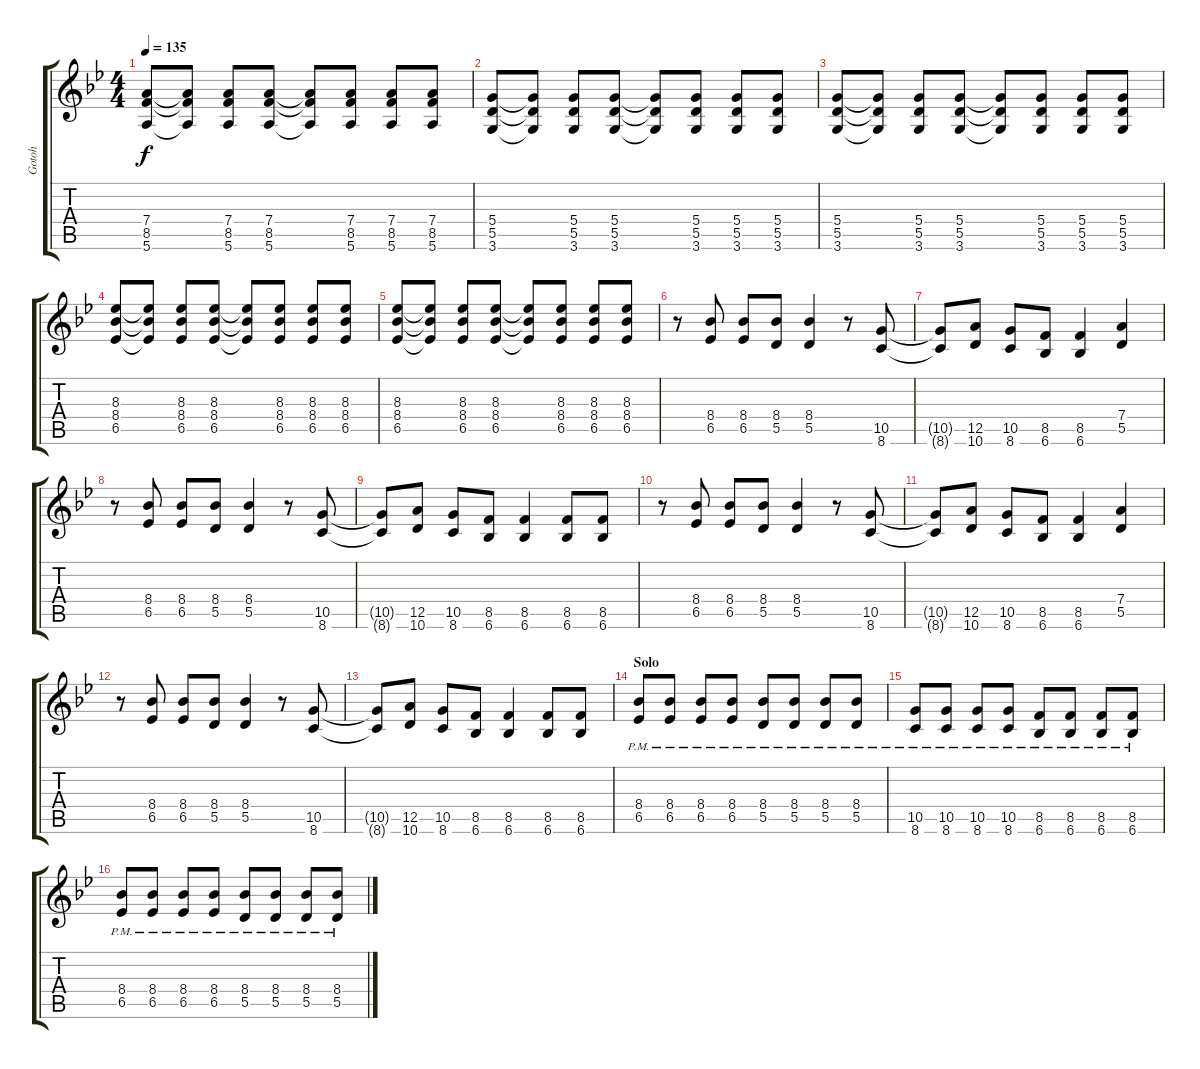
\track ("Gotoh" "Gotoh") {instrument overdrivenguitar}
\staff {score tabs}
\tuning (E4 B3 G3 D3 A2 E2) {hide}
\ts (4 4)
\tempo 135
\clef g2
\ks bb
(7.4 8.5 5.6).8{dy f} (7.4{t} 8.5{t} 5.6{t}).8 (7.4 8.5 5.6).8 (7.4 8.5 5.6).8 (7.4{t} 8.5{t} 5.6{t}).8 (7.4 8.5 5.6).8 (7.4 8.5 5.6).8 (7.4 8.5 5.6).8 |
(5.4 5.5 3.6).8 (5.4{t} 5.5{t} 3.6{t}).8 (5.4 5.5 3.6).8 (5.4 5.5 3.6).8 (5.4{t} 5.5{t} 3.6{t}).8 (5.4 5.5 3.6).8 (5.4 5.5 3.6).8 (5.4 5.5 3.6).8 |
(5.4 5.5 3.6).8 (5.4{t} 5.5{t} 3.6{t}).8 (5.4 5.5 3.6).8 (5.4 5.5 3.6).8 (5.4{t} 5.5{t} 3.6{t}).8 (5.4 5.5 3.6).8 (5.4 5.5 3.6).8 (5.4 5.5 3.6).8 |
(8.3 8.4 6.5).8 (8.3{t} 8.4{t} 6.5{t}).8 (8.3 8.4 6.5).8 (8.3 8.4 6.5).8 (8.3{t} 8.4{t} 6.5{t}).8 (8.3 8.4 6.5).8 (8.3 8.4 6.5).8 (8.3 8.4 6.5).8 |
(8.3 8.4 6.5).8 (8.3{t} 8.4{t} 6.5{t}).8 (8.3 8.4 6.5).8 (8.3 8.4 6.5).8 (8.3{t} 8.4{t} 6.5{t}).8 (8.3 8.4 6.5).8 (8.3 8.4 6.5).8 (8.3 8.4 6.5).8 |
r.8 (8.4 6.5).8 (8.4 6.5).8 (8.4 5.5).8 (8.4 5.5).4 r.8 (10.5 8.6).8 |
(10.5{t} 8.6{t}).8 (12.5 10.6).8 (10.5 8.6).8 (8.5 6.6).8 (8.5 6.6).4 (7.4 5.5).4 |
r.8 (8.4 6.5).8 (8.4 6.5).8 (8.4 5.5).8 (8.4 5.5).4 r.8 (10.5 8.6).8 |
(10.5{t} 8.6{t}).8 (12.5 10.6).8 (10.5 8.6).8 (8.5 6.6).8 (8.5 6.6).4 (8.5 6.6).8 (8.5 6.6).8 |
r.8 (8.4 6.5).8 (8.4 6.5).8 (8.4 5.5).8 (8.4 5.5).4 r.8 (10.5 8.6).8 |
(10.5{t} 8.6{t}).8 (12.5 10.6).8 (10.5 8.6).8 (8.5 6.6).8 (8.5 6.6).4 (7.4 5.5).4 |
r.8 (8.4 6.5).8 (8.4 6.5).8 (8.4 5.5).8 (8.4 5.5).4 r.8 (10.5 8.6).8 |
(10.5{t} 8.6{t}).8 (12.5 10.6).8 (10.5 8.6).8 (8.5 6.6).8 (8.5 6.6).4 (8.5 6.6).8 (8.5 6.6).8 |
\section ("" "Solo")
(8.4{pm} 6.5{pm}).8 (8.4{pm} 6.5{pm}).8 (8.4{pm} 6.5{pm}).8 (8.4{pm} 6.5{pm}).8 (8.4{pm} 5.5{pm}).8 (8.4{pm} 5.5{pm}).8 (8.4{pm} 5.5{pm}).8 (8.4{pm} 5.5{pm}).8 |
(10.5{pm} 8.6{pm}).8 (10.5{pm} 8.6{pm}).8 (10.5{pm} 8.6{pm}).8 (10.5{pm} 8.6{pm}).8 (8.5{pm} 6.6{pm}).8 (8.5{pm} 6.6{pm}).8 (8.5{pm} 6.6{pm}).8 (8.5{pm} 6.6{pm}).8 |
(8.4{pm} 6.5{pm}).8 (8.4{pm} 6.5{pm}).8 (8.4{pm} 6.5{pm}).8 (8.4{pm} 6.5{pm}).8 (8.4{pm} 5.5{pm}).8 (8.4{pm} 5.5{pm}).8 (8.4{pm} 5.5{pm}).8 (8.4{pm} 5.5{pm}).8
